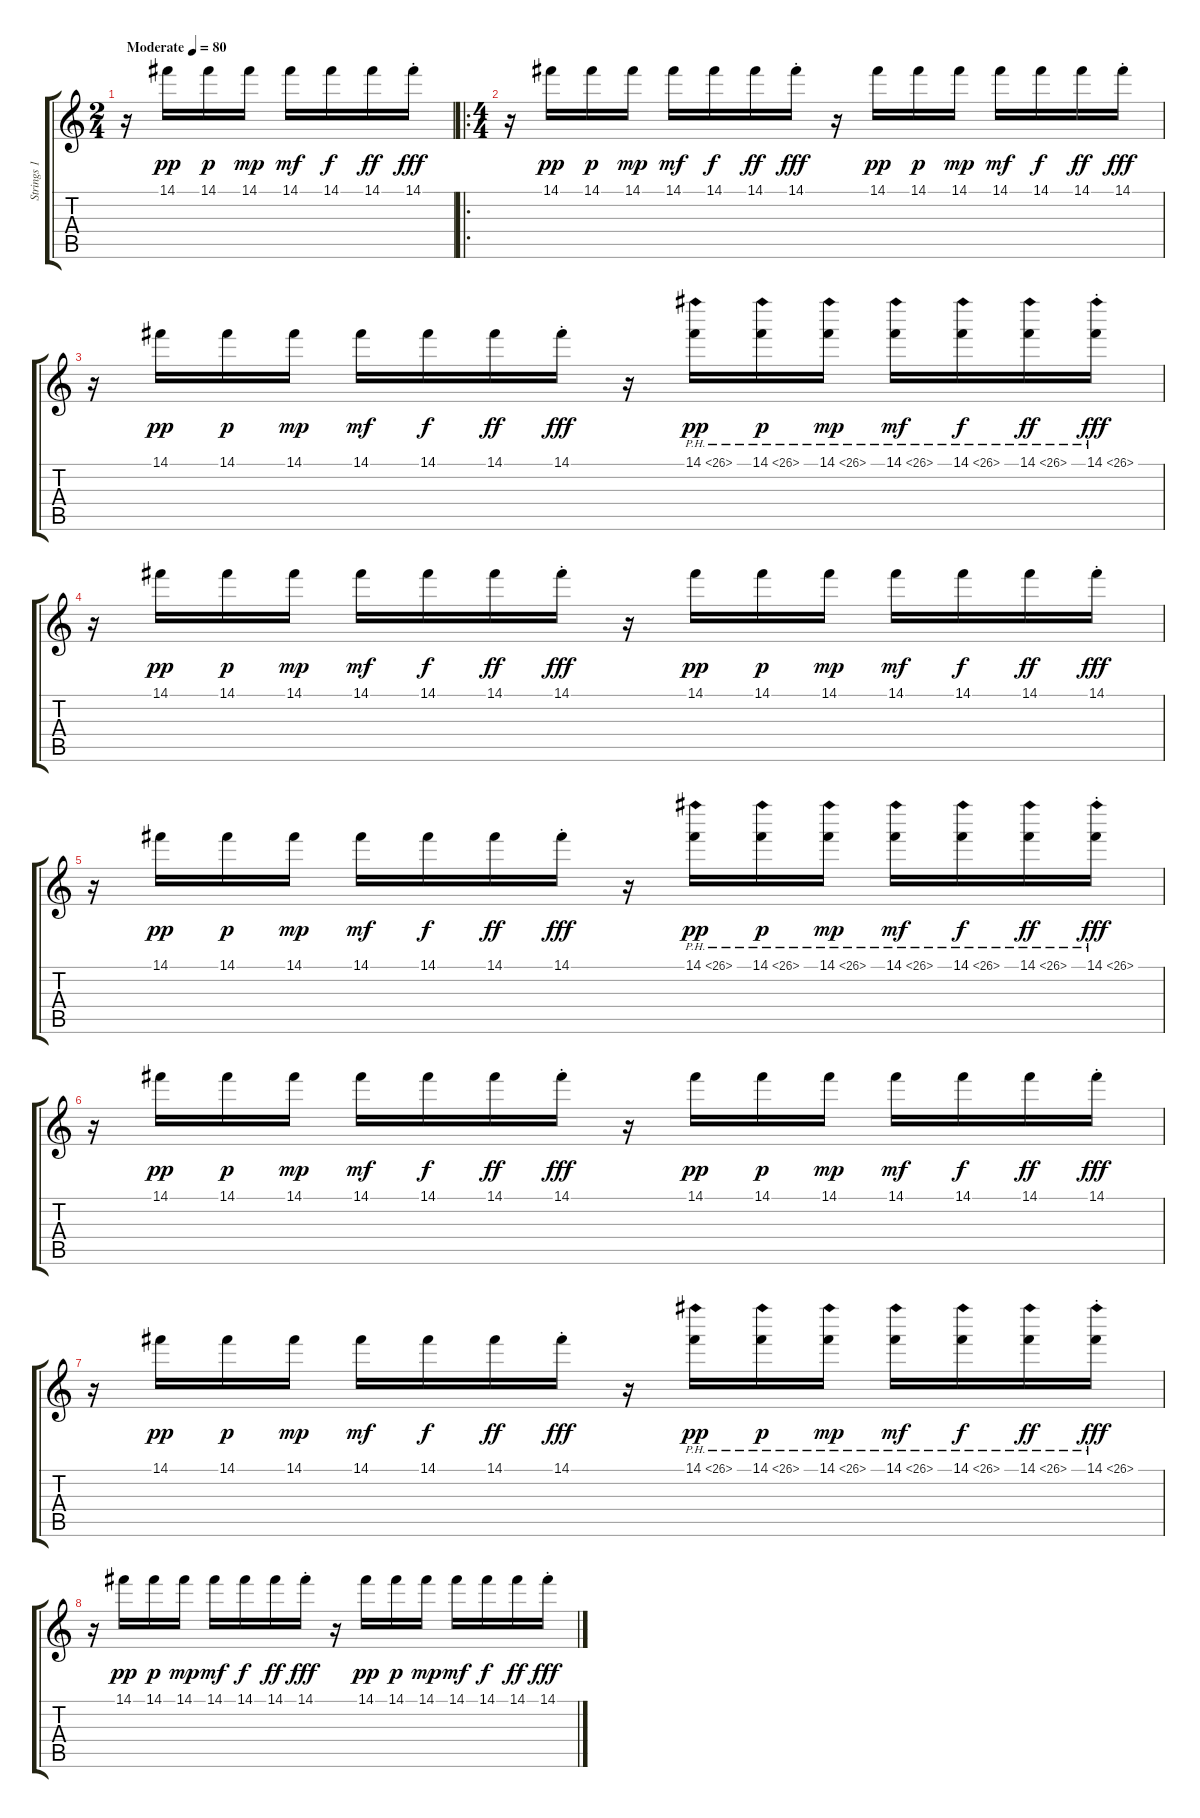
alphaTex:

\track ("Strings 1" "Strings 1") {instrument tremolostrings}
\staff {score tabs}
\tuning (E5 B4 G4 D4 A3 E3) {hide}
\ts (2 4)
\tempo (80 "Moderate")
\clef g2
\ks c
r.16{dy pp instrument tremolostrings} 14.1.16 14.1.16{dy p} 14.1.16{dy mp} 14.1.16{dy mf} 14.1.16{dy f} 14.1.16{dy ff} 14.1{st}.16{dy fff} |
\ro
\ts (4 4)
r.16 14.1.16{dy pp} 14.1.16{dy p} 14.1.16{dy mp} 14.1.16{dy mf} 14.1.16{dy f} 14.1.16{dy ff} 14.1{st}.16{dy fff} r.16 14.1.16{dy pp} 14.1.16{dy p} 14.1.16{dy mp} 14.1.16{dy mf} 14.1.16{dy f} 14.1.16{dy ff} 14.1{st}.16{dy fff} |
r.16 14.1.16{dy pp} 14.1.16{dy p} 14.1.16{dy mp} 14.1.16{dy mf} 14.1.16{dy f} 14.1.16{dy ff} 14.1{st}.16{dy fff} r.16 14.1{ph 12}.16{dy pp} 14.1{ph 12}.16{dy p} 14.1{ph 12}.16{dy mp} 14.1{ph 12}.16{dy mf} 14.1{ph 12}.16{dy f} 14.1{ph 12}.16{dy ff} 14.1{ph 12 st}.16{dy fff} |
r.16 14.1.16{dy pp} 14.1.16{dy p} 14.1.16{dy mp} 14.1.16{dy mf} 14.1.16{dy f} 14.1.16{dy ff} 14.1{st}.16{dy fff} r.16 14.1.16{dy pp} 14.1.16{dy p} 14.1.16{dy mp} 14.1.16{dy mf} 14.1.16{dy f} 14.1.16{dy ff} 14.1{st}.16{dy fff} |
r.16 14.1.16{dy pp} 14.1.16{dy p} 14.1.16{dy mp} 14.1.16{dy mf} 14.1.16{dy f} 14.1.16{dy ff} 14.1{st}.16{dy fff} r.16 14.1{ph 12}.16{dy pp} 14.1{ph 12}.16{dy p} 14.1{ph 12}.16{dy mp} 14.1{ph 12}.16{dy mf} 14.1{ph 12}.16{dy f} 14.1{ph 12}.16{dy ff} 14.1{ph 12 st}.16{dy fff} |
r.16 14.1.16{dy pp} 14.1.16{dy p} 14.1.16{dy mp} 14.1.16{dy mf} 14.1.16{dy f} 14.1.16{dy ff} 14.1{st}.16{dy fff} r.16 14.1.16{dy pp} 14.1.16{dy p} 14.1.16{dy mp} 14.1.16{dy mf} 14.1.16{dy f} 14.1.16{dy ff} 14.1{st}.16{dy fff} |
r.16 14.1.16{dy pp} 14.1.16{dy p} 14.1.16{dy mp} 14.1.16{dy mf} 14.1.16{dy f} 14.1.16{dy ff} 14.1{st}.16{dy fff} r.16 14.1{ph 12}.16{dy pp} 14.1{ph 12}.16{dy p} 14.1{ph 12}.16{dy mp} 14.1{ph 12}.16{dy mf} 14.1{ph 12}.16{dy f} 14.1{ph 12}.16{dy ff} 14.1{ph 12 st}.16{dy fff} |
r.16 14.1.16{dy pp} 14.1.16{dy p} 14.1.16{dy mp} 14.1.16{dy mf} 14.1.16{dy f} 14.1.16{dy ff} 14.1{st}.16{dy fff} r.16 14.1.16{dy pp} 14.1.16{dy p} 14.1.16{dy mp} 14.1.16{dy mf} 14.1.16{dy f} 14.1.16{dy ff} 14.1{st}.16{dy fff}
